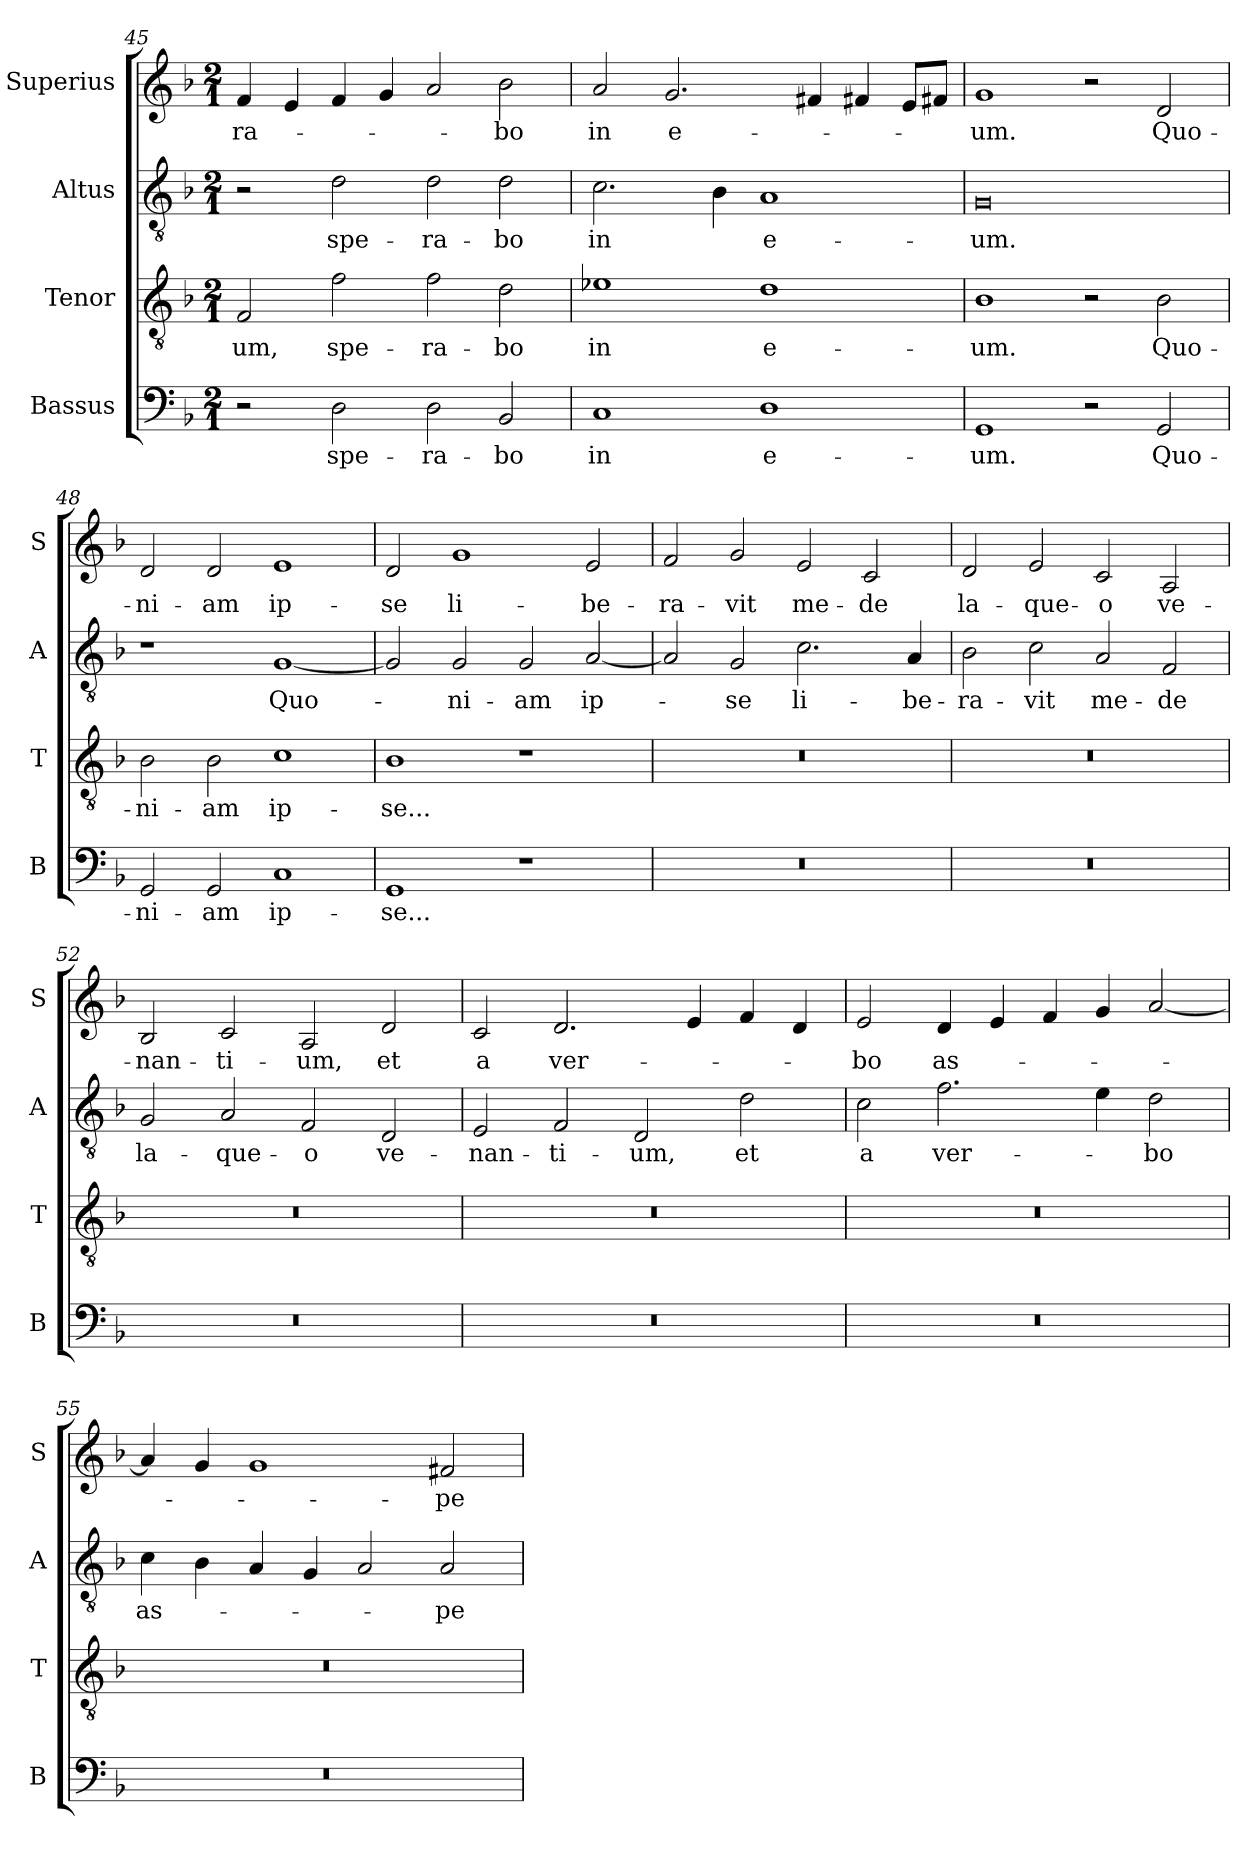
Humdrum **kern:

**kern	**text	**kern	**text	**kern	**text	**kern	**text
*part4	*part4	*part3	*part3	*part2	*part2	*part1	*part1
*staff4	*staff4	*staff3	*staff3	*staff2	*staff2	*staff1	*staff1
*I"Bassus	*	*I"Tenor	*	*I"Altus	*	*I"Superius	*
*I'B	*	*I'T	*	*I'A	*	*I'S	*
*clefF4	*	*clefGv2	*	*clefGv2	*	*clefG2	*
*k[b-]	*	*k[b-]	*	*k[b-]	*	*k[b-]	*
*M2/1	*	*M2/1	*	*M2/1	*	*M2/1	*
=45	=45	=45	=45	=45	=45	=45	=45
2r	.	2F/	-um,	2r	.	4f/	-ra-
.	.	.	.	.	.	4e/	.
2D\	spe-	2f\	spe-	2d\	spe-	4f/	.
.	.	.	.	.	.	4g/	.
2D\	-ra-	2f\	-ra-	2d\	-ra-	2a/	.
2BB-/	-bo	2d\	-bo	2d\	-bo	2b-\	-bo
=46	=46	=46	=46	=46	=46	=46	=46
1C	in	1e-X	in	2.c\	in	2a/	in
.	.	.	.	.	.	2.g/	e-
.	.	.	.	4B-\	.	.	.
1D	e-	1d	e-	1A	e-	.	.
.	.	.	.	.	.	4f#X/	.
.	.	.	.	.	.	4f#X/	.
.	.	.	.	.	.	8e/L	.
.	.	.	.	.	.	8f#X/J	.
=47	=47	=47	=47	=47	=47	=47	=47
1GG	-um.	1B-	-um.	0G	-um.	1g	-um.
2r	.	2r	.	.	.	2r	.
2GG/	Quo-	2B-\	Quo-	.	.	2d/	Quo-
=48	=48	=48	=48	=48	=48	=48	=48
2GG/	-ni-	2B-\	-ni-	1r	.	2d/	-ni-
2GG/	-am	2B-\	-am	.	.	2d/	-am
1C	ip-	1c	ip-	[1G	Quo-	1e	ip-
=49	=49	=49	=49	=49	=49	=49	=49
1GG	-se...	1B-	-se...	2G/]	.	2d/	-se
.	.	.	.	2G/	-ni-	1g	li-
1r	.	1r	.	2G/	-am	.	.
.	.	.	.	[2A/	ip-	2e/	-be-
=50	=50	=50	=50	=50	=50	=50	=50
0r	.	0r	.	2A/]	.	2f/	-ra-
.	.	.	.	2G/	-se	2g/	-vit
.	.	.	.	2.c\	li-	2e/	me-
.	.	.	.	.	.	2c/	de
.	.	.	.	4A/	-be-	.	.
=51	=51	=51	=51	=51	=51	=51	=51
0r	.	0r	.	2B-\	-ra-	2d/	la-
.	.	.	.	2c\	-vit	2e/	-que-
.	.	.	.	2A/	me-	2c/	-o
.	.	.	.	2F/	de	2A/	ve-
=52	=52	=52	=52	=52	=52	=52	=52
0r	.	0r	.	2G/	la-	2B-/	-nan-
.	.	.	.	2A/	-que-	2c/	-ti-
.	.	.	.	2F/	-o	2A/	-um,
.	.	.	.	2D/	ve-	2d/	et
=53	=53	=53	=53	=53	=53	=53	=53
0r	.	0r	.	2E/	-nan-	2c/	a
.	.	.	.	2F/	-ti-	2.d/	ver-
.	.	.	.	2D/	-um,	.	.
.	.	.	.	.	.	4e/	.
.	.	.	.	2d\	et	4f/	.
.	.	.	.	.	.	4d/	.
=54	=54	=54	=54	=54	=54	=54	=54
0r	.	0r	.	2c\	a	2e/	-bo
.	.	.	.	2.f\	ver-	4d/	as-
.	.	.	.	.	.	4e/	.
.	.	.	.	.	.	4f/	.
.	.	.	.	4e\	.	4g/	.
.	.	.	.	2d\	-bo	[2a/	.
=55	=55	=55	=55	=55	=55	=55	=55
0r	.	0r	.	4c\	as-	4a/]	.
.	.	.	.	4B-\	.	4g/	.
.	.	.	.	4A/	.	1g	.
.	.	.	.	4G/	.	.	.
.	.	.	.	2A/	.	.	.
.	.	.	.	2A/	-pe-	2f#X/	-pe-
=	=	=	=	=	=	=	=
*-	*-	*-	*-	*-	*-	*-	*-
